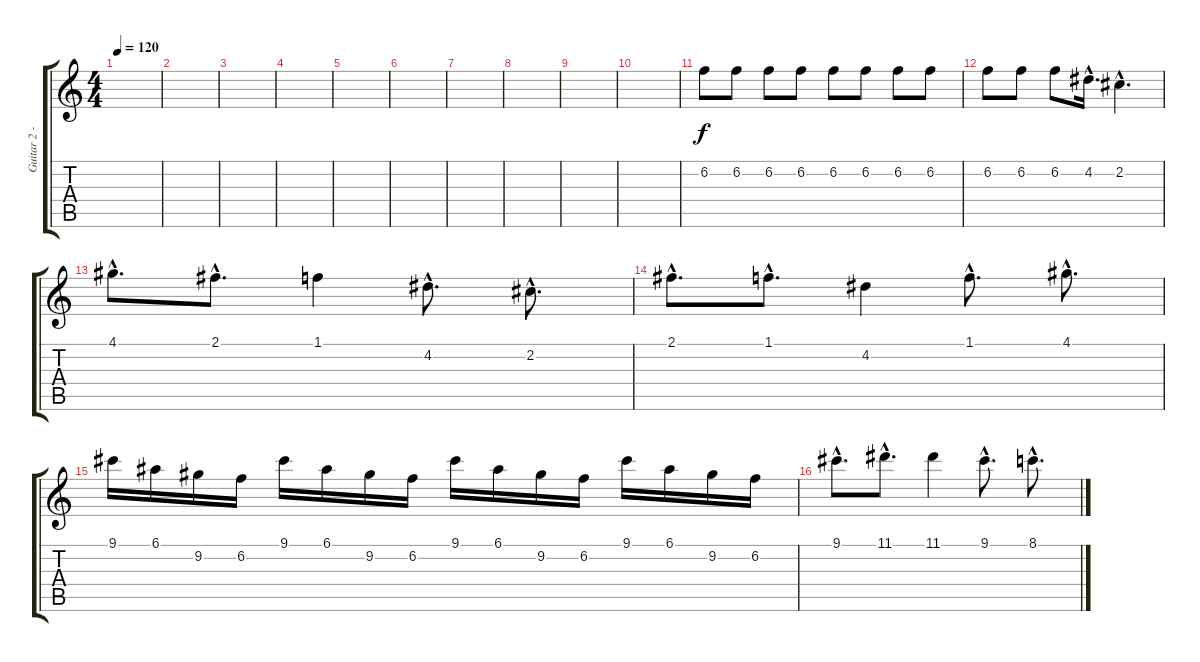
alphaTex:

\track ("Guitar 2 - Chris Head" "Guitar 2 -") {instrument distortionguitar}
\staff {score tabs}
\tuning (E4 B3 G3 D3 A2 E2) {hide}
\ts (4 4)
\tempo 120
\clef g2
\ks c
|
|
|
|
|
|
|
|
|
|
6.2.8 6.2.8 6.2.8 6.2.8 6.2.8 6.2.8 6.2.8 6.2.8 |
6.2.8 6.2.8 6.2.8 4.2{hac}.16{d} 2.2{hac}.4{d} |
4.1{hac}.8{d} 2.1{hac}.8{d} 1.1.4 4.2{hac}.8{d} 2.2{hac}.8{d} |
2.1{hac}.8{d} 1.1{hac}.8{d} 4.2.4 1.1{hac}.8{d} 4.1{hac}.8{d} |
9.1.16 6.1.16 9.2.16 6.2.16 9.1.16 6.1.16 9.2.16 6.2.16 9.1.16 6.1.16 9.2.16 6.2.16 9.1.16 6.1.16 9.2.16 6.2.16 |
9.1{hac}.8{d} 11.1{hac}.8{d} 11.1.4 9.1{hac}.8{d} 8.1{hac}.8{d}
